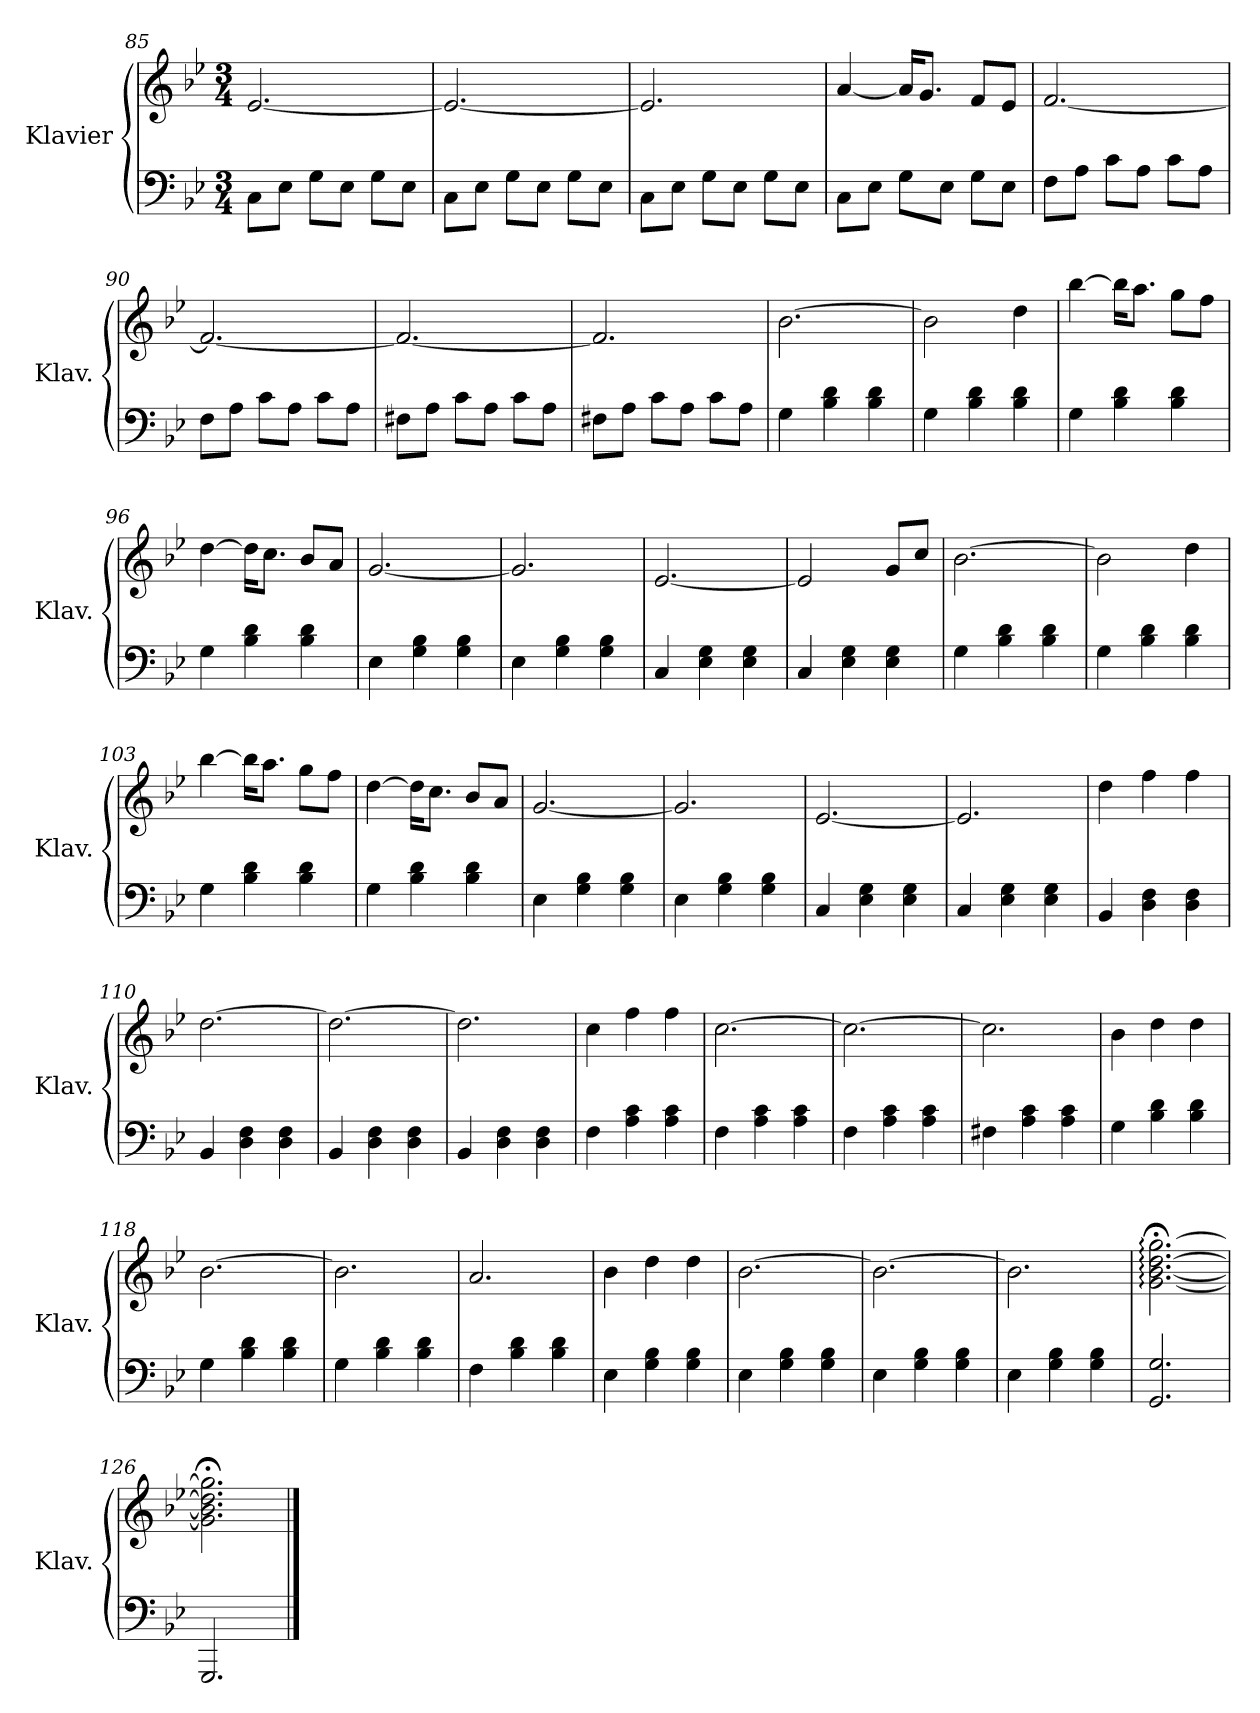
**kern	**kern
*part1	*part1
*staff2	*staff1
*I"Klavier	*
*I'Klav.	*
!!LO:LB:g=z
*clefF4	*clefG2
*k[b-e-]	*k[b-e-]
*M3/4	*M3/4
=85	=85
8C\L	[2.e-/
8E-\J	.
8G\L	.
8E-\J	.
8G\L	.
8E-\J	.
=86	=86
8C\L	2.e-/_
8E-\J	.
8G\L	.
8E-\J	.
8G\L	.
8E-\J	.
=87	=87
8C\L	2.e-/]
8E-\J	.
8G\L	.
8E-\J	.
8G\L	.
8E-\J	.
=88	=88
8C\L	[4a/
8E-\J	.
8G\L	16a/KL]
.	8.g/J
8E-\J	.
8G\L	8f/L
8E-\J	8e-/J
!!LO:LB:g=z
=89	=89
8F\L	[2.f/
8A\J	.
8c\L	.
8A\J	.
8c\L	.
8A\J	.
=90	=90
8F\L	2.f/_
8A\J	.
8c\L	.
8A\J	.
8c\L	.
8A\J	.
=91	=91
8F#X\L	2.f/_
8A\J	.
8c\L	.
8A\J	.
8c\L	.
8A\J	.
=92	=92
8F#X\L	2.f/]
8A\J	.
8c\L	.
8A\J	.
8c\L	.
8A\J	.
!!LO:LB:g=z
=93	=93
4G\	[2.b-\
4B-\ 4d\	.
4B-\ 4d\	.
=94	=94
4G\	2b-\]
4B-\ 4d\	.
4B-\ 4d\	4dd\
=95	=95
4G\	[4bb-\
4B-\ 4d\	16bb-\KL]
.	8.aa\J
4B-\ 4d\	8gg\L
.	8ff\J
=96	=96
4G\	[4dd\
4B-\ 4d\	16dd\KL]
.	8.cc\J
4B-\ 4d\	8b-/L
.	8a/J
=97	=97
4E-\	[2.g/
4G\ 4B-\	.
4G\ 4B-\	.
=98	=98
4E-\	2.g/]
4G\ 4B-\	.
4G\ 4B-\	.
=99	=99
4C/	[2.e-/
4E-\ 4G\	.
4E-\ 4G\	.
=100	=100
4C/	2e-/]
4E-\ 4G\	.
4E-\ 4G\	8g/L
.	8cc/J
!!LO:LB:g=z
=101	=101
4G\	[2.b-\
4B-\ 4d\	.
4B-\ 4d\	.
=102	=102
4G\	2b-\]
4B-\ 4d\	.
4B-\ 4d\	4dd\
=103	=103
4G\	[4bb-\
4B-\ 4d\	16bb-\KL]
.	8.aa\J
4B-\ 4d\	8gg\L
.	8ff\J
=104	=104
4G\	[4dd\
4B-\ 4d\	16dd\KL]
.	8.cc\J
4B-\ 4d\	8b-/L
.	8a/J
=105	=105
4E-\	[2.g/
4G\ 4B-\	.
4G\ 4B-\	.
=106	=106
4E-\	2.g/]
4G\ 4B-\	.
4G\ 4B-\	.
=107	=107
4C/	[2.e-/
4E-\ 4G\	.
4E-\ 4G\	.
=108	=108
4C/	2.e-/]
4E-\ 4G\	.
4E-\ 4G\	.
!!LO:PB:g=z
=109	=109
4BB-/	4dd\
4D\ 4F\	4ff\
4D\ 4F\	4ff\
=110	=110
4BB-/	[2.dd\
4D\ 4F\	.
4D\ 4F\	.
=111	=111
4BB-/	2.dd\_
4D\ 4F\	.
4D\ 4F\	.
=112	=112
4BB-/	2.dd\]
4D\ 4F\	.
4D\ 4F\	.
=113	=113
4F\	4cc\
4A\ 4c\	4ff\
4A\ 4c\	4ff\
=114	=114
4F\	[2.cc\
4A\ 4c\	.
4A\ 4c\	.
=115	=115
4F\	2.cc\_
4A\ 4c\	.
4A\ 4c\	.
=116	=116
4F#X\	2.cc\]
4A\ 4c\	.
4A\ 4c\	.
!!LO:LB:g=z
=117	=117
4G\	4b-\
4B-\ 4d\	4dd\
4B-\ 4d\	4dd\
=118	=118
4G\	[2.b-\
4B-\ 4d\	.
4B-\ 4d\	.
=119	=119
4G\	2.b-\]
4B-\ 4d\	.
4B-\ 4d\	.
=120	=120
4F\	2.a/
4B-\ 4d\	.
4B-\ 4d\	.
=121	=121
4E-\	4b-\
4G\ 4B-\	4dd\
4G\ 4B-\	4dd\
=122	=122
4E-\	[2.b-\
4G\ 4B-\	.
4G\ 4B-\	.
=123	=123
4E-\	2.b-\_
4G\ 4B-\	.
4G\ 4B-\	.
=124	=124
4E-\	2.b-\]
4G\ 4B-\	.
4G\ 4B-\	.
!!LO:LB:g=z
=125	=125
2.GG/ 2.G/	[2.g\;<: [2.b-\;<: [2.dd\;<: [2.gg\;<:
=126	=126
2.GGG/	2.g\];< 2.b-\];< 2.dd\];< 2.gg\];<
==	==
*-	*-
